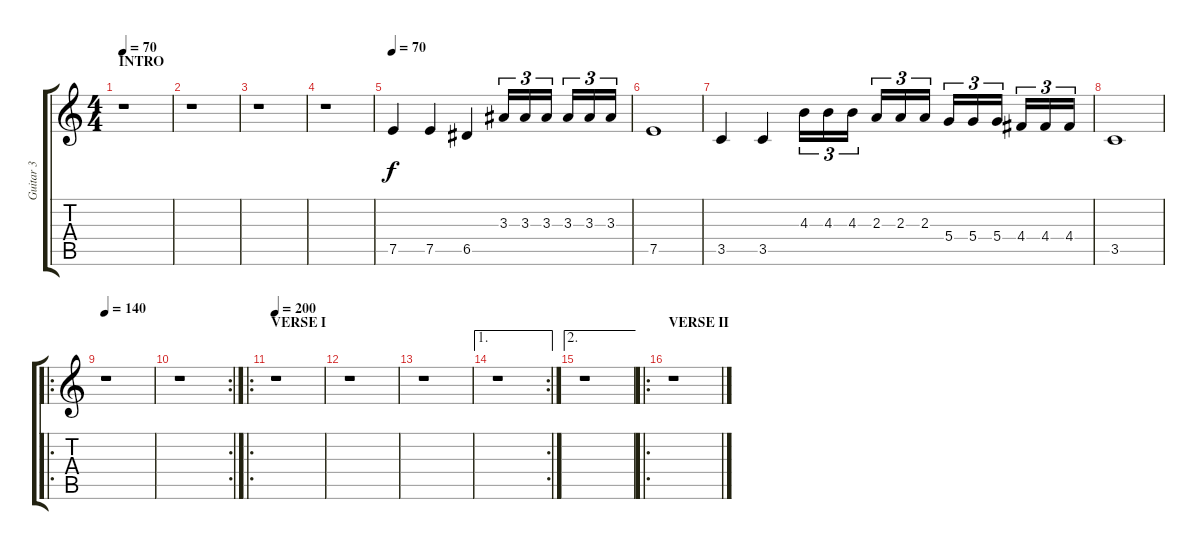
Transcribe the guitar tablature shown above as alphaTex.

\track ("Guitar 3" "Guitar 3") {instrument distortionguitar}
\staff {score tabs}
\tuning (E4 B3 G3 D3 A2 E2) {hide}
\ts (4 4)
\section ("" "INTRO")
\tempo 70
\clef g2
\ks c
r.1{dy f instrument distortionguitar} |
r.1 |
r.1 |
r.1 |
\tempo 70
7.5.4 7.5.4 6.5.4 3.3.16{tu (3 2)} 3.3.16{tu (3 2)} 3.3.16{tu (3 2)} 3.3.16{tu (3 2)} 3.3.16{tu (3 2)} 3.3.16{tu (3 2)} |
7.5.1 |
3.5.4 3.5.4 4.3.16{tu (3 2)} 4.3.16{tu (3 2)} 4.3.16{tu (3 2)} 2.3.16{tu (3 2)} 2.3.16{tu (3 2)} 2.3.16{tu (3 2)} 5.4.16{tu (3 2)} 5.4.16{tu (3 2)} 5.4.16{tu (3 2)} 4.4.16{tu (3 2)} 4.4.16{tu (3 2)} 4.4.16{tu (3 2)} |
3.5.1 |
\ro
\tempo 140
r.1 |
\rc 2
r.1 |
\ro
\section ("" "VERSE I")
\tempo 200
r.1 |
r.1 |
r.1 |
\ae 1
\rc 2
r.1 |
\ae 2
r.1 |
\ro
\section ("" "VERSE II")
r.1
